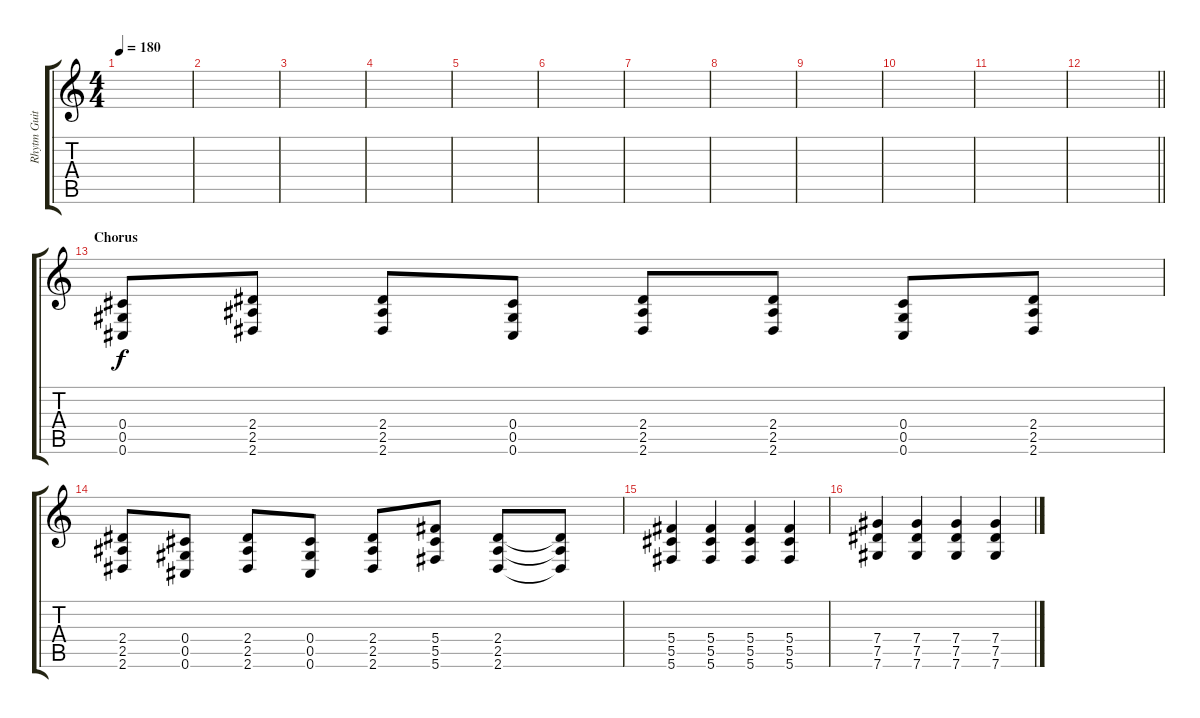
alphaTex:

\track ("Rhytm Guitar [L]" "Rhytm Guit") {instrument distortionguitar}
\staff {score tabs}
\tuning (Eb4 Bb3 Gb3 Db3 Ab2 Db2) {hide}
\ts (4 4)
\tempo 180
\clef g2
\ks c
|
|
|
|
|
|
|
|
|
|
|
\barLineRight lightlight
|
\section ("" "Chorus")
(0.4 0.5 0.6).8 (2.4 2.5 2.6).8 (2.4 2.5 2.6).8 (0.4 0.5 0.6).8 (2.4 2.5 2.6).8 (2.4 2.5 2.6).8 (0.4 0.5 0.6).8 (2.4 2.5 2.6).8 |
(2.4 2.5 2.6).8 (0.4 0.5 0.6).8 (2.4 2.5 2.6).8 (0.4 0.5 0.6).8 (2.4 2.5 2.6).8 (5.4 5.5 5.6).8 (2.4 2.5 2.6).8 (2.4{t} 2.5{t} 2.6{t}).8 |
(5.4 5.5 5.6).4 (5.4 5.5 5.6).4 (5.4 5.5 5.6).4 (5.4 5.5 5.6).4 |
(7.4 7.5 7.6).4 (7.4 7.5 7.6).4 (7.4 7.5 7.6).4 (7.4 7.5 7.6).4
